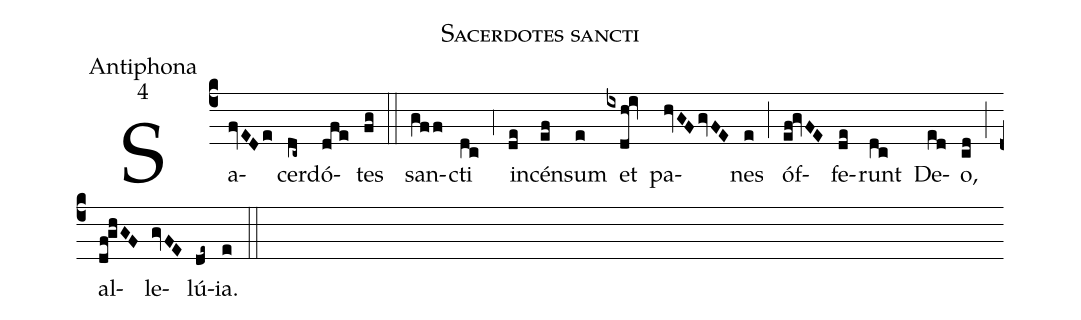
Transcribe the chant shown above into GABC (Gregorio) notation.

name:Sacerdotes sancti;
office-part:Antiphona;
mode:4;
%%
(c4) Sa(fvEDe)cer(dc~)dó(dfe)tes(fg) (::)
san(gff)cti(dc) (,4) in(de)cén(ef)sum(e) et(ixdh!iv) pa(hvGF/gvFE)nes(e) (;) óf(ef!gvFE)fe(de)runt(dc) De(ed)o,(cd) (;) al(df!ghGF)le(gvFE)lú(de~)ia.(e) (::)
